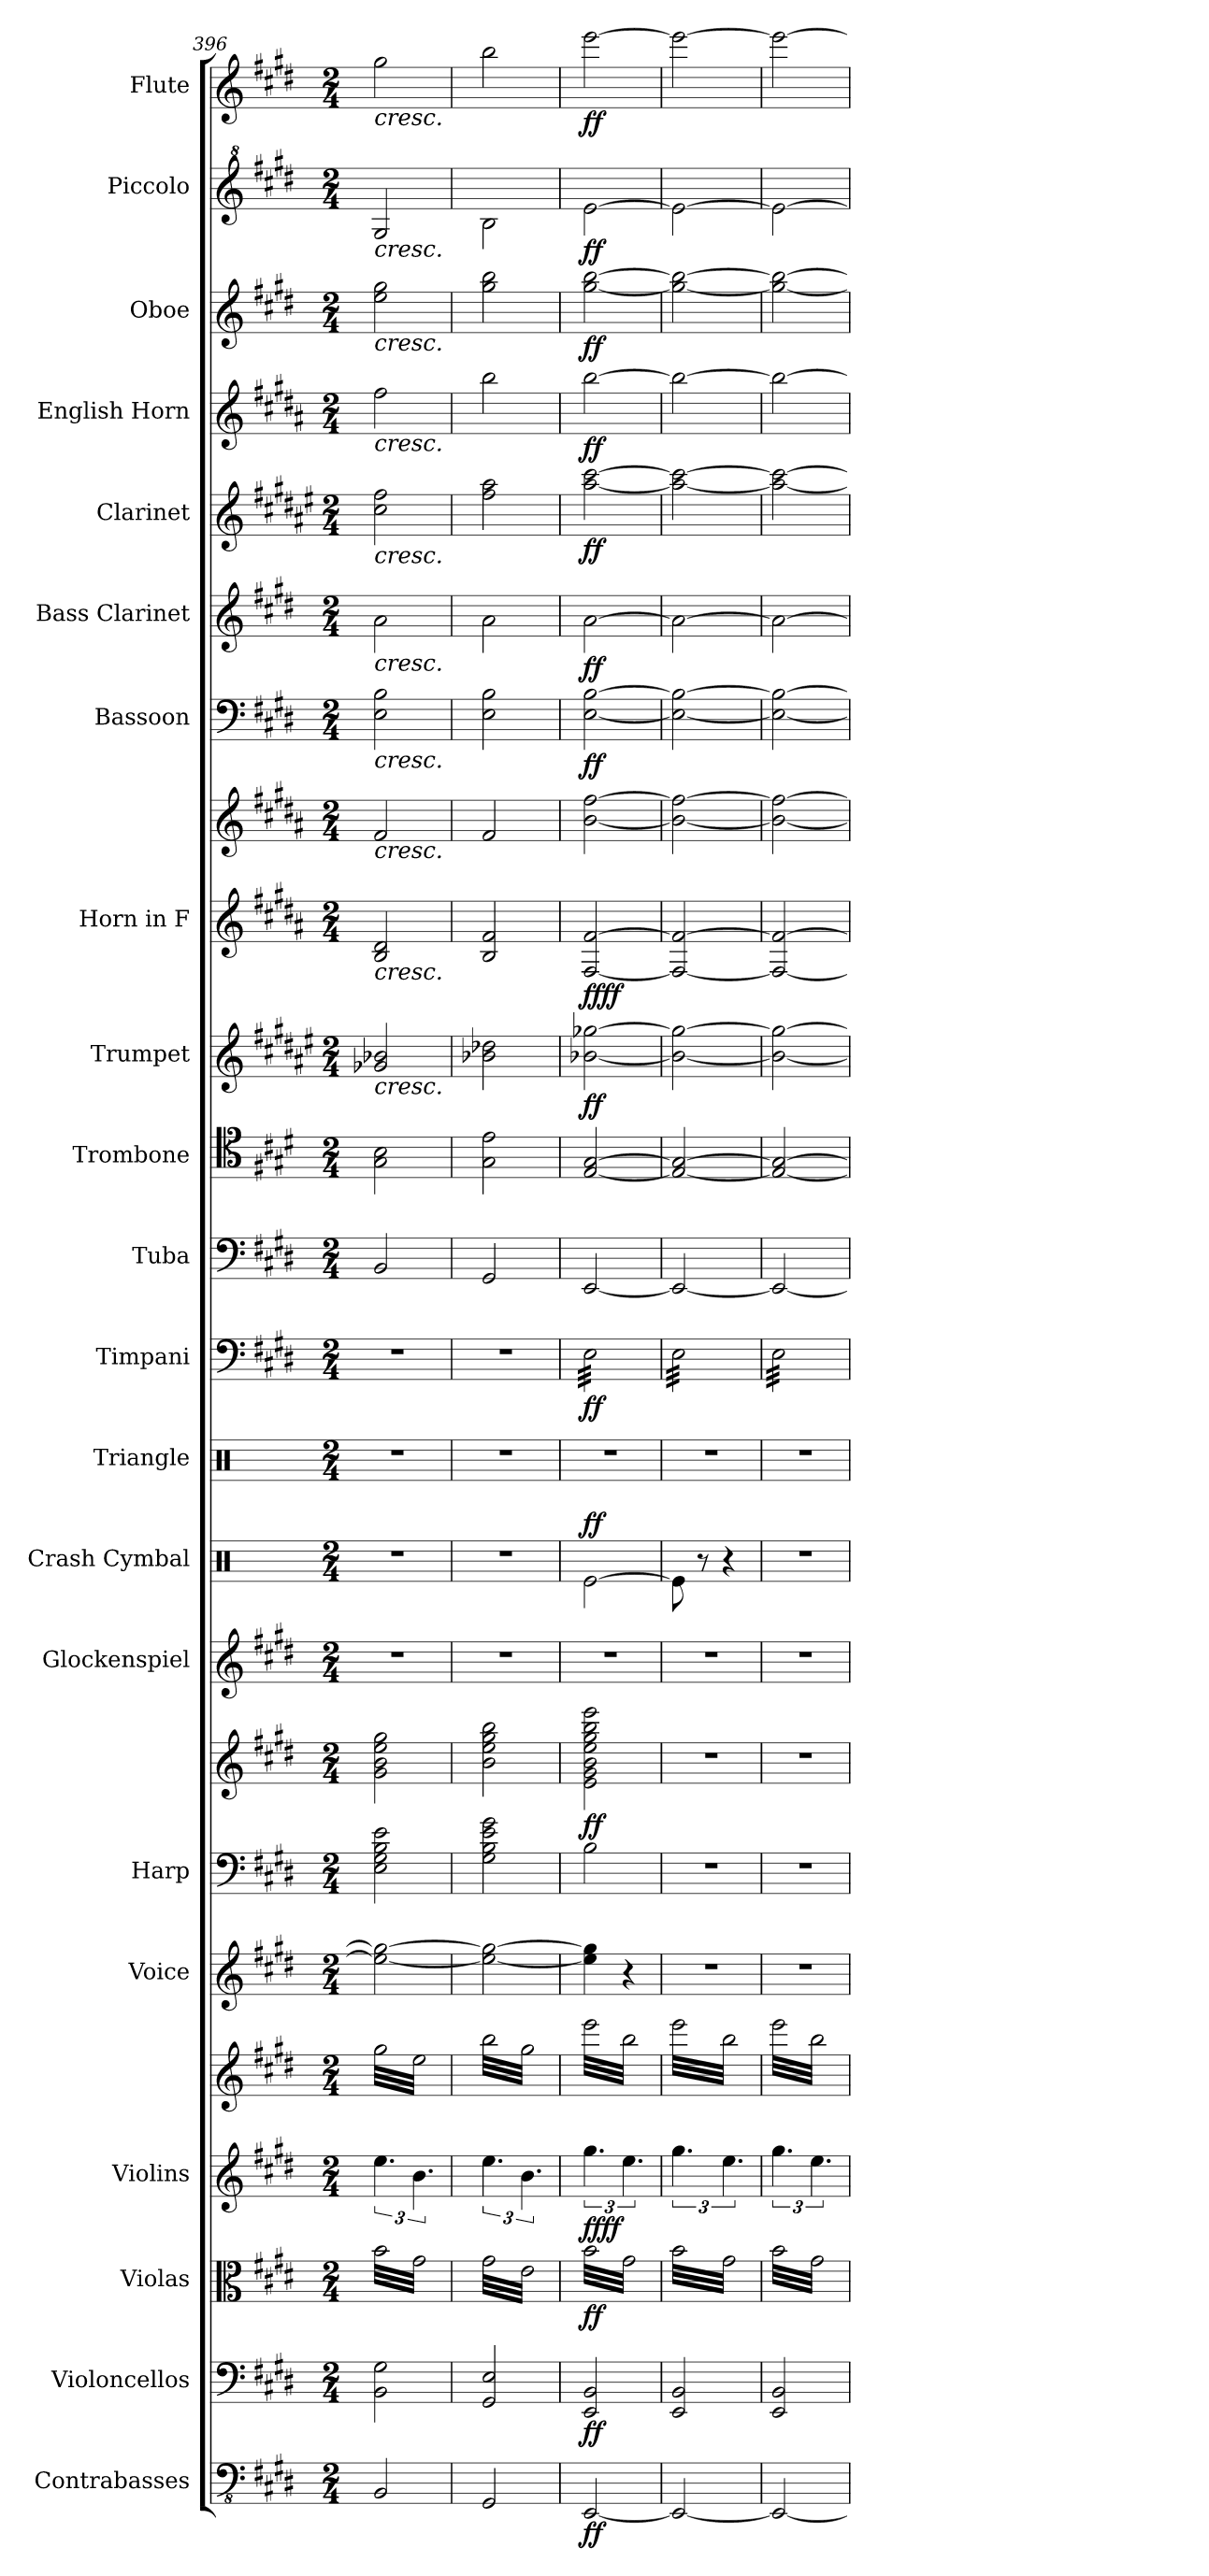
**kern	**dynam	**kern	**dynam	**kern	**dynam	**kern	**kern	**dynam	**kern	**kern	**kern	**dynam	**kern	**kern	**dynam	**kern	**kern	**dynam	**kern	**kern	**kern	**dynam	**kern	**kern	**dynam	**kern	**dynam	**kern	**dynam	**kern	**dynam	**kern	**dynam	**kern	**dynam	**kern	**dynam	**kern	**dynam
*part21	*part21	*part20	*part20	*part19	*part19	*part18	*part18	*part18	*part17	*part16	*part16	*part16	*part15	*part14	*part14	*part13	*part12	*part12	*part11	*part10	*part9	*part9	*part8	*part8	*part8	*part7	*part7	*part6	*part6	*part5	*part5	*part4	*part4	*part3	*part3	*part2	*part2	*part1	*part1
*staff24	*staff24	*staff23	*staff23	*staff22	*staff22	*staff21	*staff20	*staff20/21	*staff19	*staff18	*staff17	*staff17/18	*staff16	*staff15	*staff15	*staff14	*staff13	*staff13	*staff12	*staff11	*staff10	*staff10	*staff9	*staff8	*staff8/9	*staff7	*staff7	*staff6	*staff6	*staff5	*staff5	*staff4	*staff4	*staff3	*staff3	*staff2	*staff2	*staff1	*staff1
*I"Contrabasses	*	*I"Violoncellos	*	*I"Violas	*	*I"Violins	*	*	*I"Voice	*I"Harp	*	*	*I"Glockenspiel	*I"Crash Cymbal	*	*I"Triangle	*I"Timpani	*	*I"Tuba	*I"Trombone	*I"Trumpet	*	*I"Horn in F	*	*	*I"Bassoon	*	*I"Bass Clarinet	*	*I"Clarinet	*	*I"English Horn	*	*I"Oboe	*	*I"Piccolo	*	*I"Flute	*
*I'Cbs.	*	*I'Vcs.	*	*I'Vlas.	*	*I'Vlns.	*	*	*I'Vo.	*I'Hrp.	*	*	*I'Glk.	*I'Cr. Cym.	*	*I'Trgl.	*I'Timp.	*	*I'Tba.	*I'Tbn.	*I'Tpt.	*	*	*	*	*I'Bsn.	*	*I'B. Cl.	*	*I'Cl.	*	*I'E. Hn.	*	*I'Ob.	*	*I'Picc.	*	*I'Fl.	*
*clefFv4	*	*clefF4	*	*clefC3	*	*clefG2	*clefG2	*	*clefG2	*clefF4	*clefG2	*	*clefG2	*clefX	*	*clefX	*clefF4	*	*clefF4	*clefC4	*clefG2	*	*clefG2	*clefG2	*	*clefF4	*	*clefG2	*	*clefG2	*	*clefG2	*	*clefG2	*	*clefG^2	*	*clefG2	*
*	*	*	*	*	*	*	*	*	*	*	*	*	*ITrd-14c-24	*	*	*	*	*	*	*	*ITrd1c2	*	*ITrd4c7	*ITrd4c7	*	*	*	*ITrd8c14	*	*ITrd1c2	*	*ITrd4c7	*	*	*	*ITrd-7c-12	*	*	*
*k[f#c#g#d#]	*	*k[f#c#g#d#]	*	*k[f#c#g#d#]	*	*k[f#c#g#d#]	*k[f#c#g#d#]	*	*k[f#c#g#d#]	*k[f#c#g#d#]	*k[f#c#g#d#]	*	*k[f#c#g#d#]	*k[]	*	*k[]	*k[f#c#g#d#]	*	*k[f#c#g#d#]	*k[f#c#g#d#]	*k[f#c#g#d#]	*	*k[f#c#g#d#]	*k[f#c#g#d#]	*	*k[f#c#g#d#]	*	*k[f#c#g#d#]	*	*k[f#c#g#d#]	*	*k[f#c#g#d#]	*	*k[f#c#g#d#]	*	*k[f#c#g#d#]	*	*k[f#c#g#d#]	*
*M2/4	*	*M2/4	*	*M2/4	*	*M2/4	*M2/4	*	*M2/4	*M2/4	*M2/4	*	*M2/4	*M2/4	*	*M2/4	*M2/4	*	*M2/4	*M2/4	*M2/4	*	*M2/4	*M2/4	*	*M2/4	*	*M2/4	*	*M2/4	*	*M2/4	*	*M2/4	*	*M2/4	*	*M2/4	*
=396	=396	=396	=396	=396	=396	=396	=396	=396	=396	=396	=396	=396	=396	=396	=396	=396	=396	=396	=396	=396	=396	=396	=396	=396	=396	=396	=396	=396	=396	=396	=396	=396	=396	=396	=396	=396	=396	=396	=396
!	!	!	!	!	!	!	!	!	!	!	!	!	!	!	!	!	!	!	!	!	!	!	!	!	!	!	!	!	!	!	!	!	!	!	!	!	!	!LO:TX:b:i:t=cresc.	!
!	!	!	!	!	!	!	!	!	!	!	!	!	!	!	!	!	!	!	!	!	!	!	!	!	!	!	!	!	!	!	!	!	!	!	!	!LO:TX:b:i:t=cresc.	!	!	!
!	!	!	!	!	!	!	!	!	!	!	!	!	!	!	!	!	!	!	!	!	!	!	!	!	!	!	!	!	!	!	!	!	!	!LO:TX:b:i:t=cresc.	!	!	!	!	!
!	!	!	!	!	!	!	!	!	!	!	!	!	!	!	!	!	!	!	!	!	!	!	!	!	!	!	!	!	!	!	!	!LO:TX:b:i:t=cresc.	!	!	!	!	!	!	!
!	!	!	!	!	!	!	!	!	!	!	!	!	!	!	!	!	!	!	!	!	!	!	!	!	!	!	!	!	!	!LO:TX:b:i:t=cresc.	!	!	!	!	!	!	!	!	!
!	!	!	!	!	!	!	!	!	!	!	!	!	!	!	!	!	!	!	!	!	!	!	!	!	!	!	!	!LO:TX:b:i:t=cresc.	!	!	!	!	!	!	!	!	!	!	!
!	!	!	!	!	!	!	!	!	!	!	!	!	!	!	!	!	!	!	!	!	!	!	!	!	!	!LO:TX:b:i:t=cresc.	!	!	!	!	!	!	!	!	!	!	!	!	!
!	!	!	!	!	!	!	!	!	!	!	!	!	!	!	!	!	!	!	!	!	!	!	!	!LO:TX:b:i:t=cresc.	!	!	!	!	!	!	!	!	!	!	!	!	!	!	!
!	!	!	!	!	!	!	!	!	!	!	!	!	!	!	!	!	!	!	!	!	!	!	!LO:TX:b:i:t=cresc.	!	!	!	!	!	!	!	!	!	!	!	!	!	!	!	!
!	!	!	!	!	!	!	!	!	!	!	!	!	!	!	!	!	!	!	!	!	!LO:TX:b:i:t=cresc.	!	!	!	!	!	!	!	!	!	!	!	!	!	!	!	!	!	!
*	*	*	*	*tremolo	*	*	*	*	*	*	*	*	*	*	*	*	*	*	*	*	*	*	*	*	*	*	*	*	*	*	*	*	*	*	*	*	*	*	*
*	*	*	*	*	*	*	*tremolo	*	*	*	*	*	*	*	*	*	*	*	*	*	*	*	*	*	*	*	*	*	*	*	*	*	*	*	*	*	*	*	*
2BBB/	.	2BB\ 2G#\	.	32b\LLL	.	6.ee\	32gg#\LLL	.	2ee\_ 2gg#\_	2E\ 2G#\ 2B\ 2e\	2g#\ 2b\ 2ee\ 2gg#\	.	2r	2r	.	2r	2r	.	2BB/	2G#\ 2B\	2f-X/ 2a-X/	.	2E/ 2G#/	2B/	.	2E\ 2B\	.	2A\	.	2b\ 2ee\	.	2b\	.	2ee\ 2gg#\	.	2gg#/	.	2gg#\	.
.	.	.	.	32g#\	.	.	32ee\	.	.	.	.	.	.	.	.	.	.	.	.	.	.	.	.	.	.	.	.	.	.	.	.	.	.	.	.	.	.	.	.
.	.	.	.	32b\	.	.	32gg#\	.	.	.	.	.	.	.	.	.	.	.	.	.	.	.	.	.	.	.	.	.	.	.	.	.	.	.	.	.	.	.	.
.	.	.	.	32g#\	.	.	32ee\	.	.	.	.	.	.	.	.	.	.	.	.	.	.	.	.	.	.	.	.	.	.	.	.	.	.	.	.	.	.	.	.
.	.	.	.	32b\	.	.	32gg#\	.	.	.	.	.	.	.	.	.	.	.	.	.	.	.	.	.	.	.	.	.	.	.	.	.	.	.	.	.	.	.	.
.	.	.	.	32g#\	.	.	32ee\	.	.	.	.	.	.	.	.	.	.	.	.	.	.	.	.	.	.	.	.	.	.	.	.	.	.	.	.	.	.	.	.
.	.	.	.	32b\	.	.	32gg#\	.	.	.	.	.	.	.	.	.	.	.	.	.	.	.	.	.	.	.	.	.	.	.	.	.	.	.	.	.	.	.	.
.	.	.	.	32g#\	.	.	32ee\	.	.	.	.	.	.	.	.	.	.	.	.	.	.	.	.	.	.	.	.	.	.	.	.	.	.	.	.	.	.	.	.
.	.	.	.	32b\	.	6.b\	32gg#\	.	.	.	.	.	.	.	.	.	.	.	.	.	.	.	.	.	.	.	.	.	.	.	.	.	.	.	.	.	.	.	.
.	.	.	.	32g#\	.	.	32ee\	.	.	.	.	.	.	.	.	.	.	.	.	.	.	.	.	.	.	.	.	.	.	.	.	.	.	.	.	.	.	.	.
.	.	.	.	32b\	.	.	32gg#\	.	.	.	.	.	.	.	.	.	.	.	.	.	.	.	.	.	.	.	.	.	.	.	.	.	.	.	.	.	.	.	.
.	.	.	.	32g#\	.	.	32ee\	.	.	.	.	.	.	.	.	.	.	.	.	.	.	.	.	.	.	.	.	.	.	.	.	.	.	.	.	.	.	.	.
.	.	.	.	32b\	.	.	32gg#\	.	.	.	.	.	.	.	.	.	.	.	.	.	.	.	.	.	.	.	.	.	.	.	.	.	.	.	.	.	.	.	.
.	.	.	.	32g#\	.	.	32ee\	.	.	.	.	.	.	.	.	.	.	.	.	.	.	.	.	.	.	.	.	.	.	.	.	.	.	.	.	.	.	.	.
.	.	.	.	32b\	.	.	32gg#\	.	.	.	.	.	.	.	.	.	.	.	.	.	.	.	.	.	.	.	.	.	.	.	.	.	.	.	.	.	.	.	.
.	.	.	.	32g#\JJJ	.	.	32ee\JJJ	.	.	.	.	.	.	.	.	.	.	.	.	.	.	.	.	.	.	.	.	.	.	.	.	.	.	.	.	.	.	.	.
=397	=397	=397	=397	=397	=397	=397	=397	=397	=397	=397	=397	=397	=397	=397	=397	=397	=397	=397	=397	=397	=397	=397	=397	=397	=397	=397	=397	=397	=397	=397	=397	=397	=397	=397	=397	=397	=397	=397	=397
2GGG#/	.	2GG#/ 2E/	.	32g#\LLL	.	6.ee\	32bb\LLL	.	2ee\_ 2gg#\_	2G#\ 2B\ 2e\ 2g#\	2b\ 2ee\ 2gg#\ 2bb\	.	2r	2r	.	2r	2r	.	2GG#/	2G#\ 2e\	2a-X\ 2cc-X\	.	2E/ 2B/	2B/	.	2E\ 2B\	.	2A\	.	2ee\ 2gg#\	.	2ee\	.	2gg#\ 2bb\	.	2bb\	.	2bb\	.
.	.	.	.	32e\	.	.	32gg#\	.	.	.	.	.	.	.	.	.	.	.	.	.	.	.	.	.	.	.	.	.	.	.	.	.	.	.	.	.	.	.	.
.	.	.	.	32g#\	.	.	32bb\	.	.	.	.	.	.	.	.	.	.	.	.	.	.	.	.	.	.	.	.	.	.	.	.	.	.	.	.	.	.	.	.
.	.	.	.	32e\	.	.	32gg#\	.	.	.	.	.	.	.	.	.	.	.	.	.	.	.	.	.	.	.	.	.	.	.	.	.	.	.	.	.	.	.	.
.	.	.	.	32g#\	.	.	32bb\	.	.	.	.	.	.	.	.	.	.	.	.	.	.	.	.	.	.	.	.	.	.	.	.	.	.	.	.	.	.	.	.
.	.	.	.	32e\	.	.	32gg#\	.	.	.	.	.	.	.	.	.	.	.	.	.	.	.	.	.	.	.	.	.	.	.	.	.	.	.	.	.	.	.	.
.	.	.	.	32g#\	.	.	32bb\	.	.	.	.	.	.	.	.	.	.	.	.	.	.	.	.	.	.	.	.	.	.	.	.	.	.	.	.	.	.	.	.
.	.	.	.	32e\	.	.	32gg#\	.	.	.	.	.	.	.	.	.	.	.	.	.	.	.	.	.	.	.	.	.	.	.	.	.	.	.	.	.	.	.	.
.	.	.	.	32g#\	.	6.b\	32bb\	.	.	.	.	.	.	.	.	.	.	.	.	.	.	.	.	.	.	.	.	.	.	.	.	.	.	.	.	.	.	.	.
.	.	.	.	32e\	.	.	32gg#\	.	.	.	.	.	.	.	.	.	.	.	.	.	.	.	.	.	.	.	.	.	.	.	.	.	.	.	.	.	.	.	.
.	.	.	.	32g#\	.	.	32bb\	.	.	.	.	.	.	.	.	.	.	.	.	.	.	.	.	.	.	.	.	.	.	.	.	.	.	.	.	.	.	.	.
.	.	.	.	32e\	.	.	32gg#\	.	.	.	.	.	.	.	.	.	.	.	.	.	.	.	.	.	.	.	.	.	.	.	.	.	.	.	.	.	.	.	.
.	.	.	.	32g#\	.	.	32bb\	.	.	.	.	.	.	.	.	.	.	.	.	.	.	.	.	.	.	.	.	.	.	.	.	.	.	.	.	.	.	.	.
.	.	.	.	32e\	.	.	32gg#\	.	.	.	.	.	.	.	.	.	.	.	.	.	.	.	.	.	.	.	.	.	.	.	.	.	.	.	.	.	.	.	.
.	.	.	.	32g#\	.	.	32bb\	.	.	.	.	.	.	.	.	.	.	.	.	.	.	.	.	.	.	.	.	.	.	.	.	.	.	.	.	.	.	.	.
.	.	.	.	32e\JJJ	.	.	32gg#\JJJ	.	.	.	.	.	.	.	.	.	.	.	.	.	.	.	.	.	.	.	.	.	.	.	.	.	.	.	.	.	.	.	.
=398	=398	=398	=398	=398	=398	=398	=398	=398	=398	=398	=398	=398	=398	=398	=398	=398	=398	=398	=398	=398	=398	=398	=398	=398	=398	=398	=398	=398	=398	=398	=398	=398	=398	=398	=398	=398	=398	=398	=398
!	!LO:DY:b	!	!LO:DY:b	!	!LO:DY:b	!	!	!LO:DY:b=2	!	!	!	!	!	!	!	!	!	!	!	!	!	!	!	!	!	!	!	!	!	!	!	!	!	!	!	!	!	!	!
!	!	!	!	!	!	!	!	!LO:DY:n=1:b	!	!	!	!LO:DY:b	!	!	!LO:DY:a	!	!	!LO:DY:b	!	!	!	!LO:DY:b	!	!	!LO:DY:b=2	!	!	!	!	!	!	!	!	!	!	!	!	!	!
!	!	!	!	!	!	!	!	!	!	!	!	!	!	!	!	!	!	!	!	!	!	!	!	!	!LO:DY:n=1:b	!	!LO:DY:b	!	!LO:DY:b	!	!LO:DY:b	!	!LO:DY:b	!	!LO:DY:b	!	!LO:DY:b	!	!LO:DY:b
*	*	*	*	*	*	*	*	*	*	*	*	*	*	*	*	*	*tremolo	*	*	*	*	*	*	*	*	*	*	*	*	*	*	*	*	*	*	*	*	*	*
[2EEE/	ff	2EE/ 2BB/	ff	32b\LLL	ff	6.gg#\	32eee\LLL	ff ff	4ee\] 4gg#\]	2B\	2e\ 2g#\ 2b\ 2ee\ 2gg#\ 2bb\ 2eee\	ff	2r	[2Re\	ff	2r	32E\LLL	ff	[2EE/	[2E/ [2G#/	[2a-X\ [2ff-X\	ff	[2BB/ [2B/	[2e\ [2b\	ff ff	[2E\ [2B\	ff	[2A\	ff	[2gg#\ [2bb\	ff	[2ee\	ff	[2gg#\ [2bb\	ff	[2eee\	ff	[2eee\	ff
.	.	.	.	32g#\	.	.	32bb\	.	.	.	.	.	.	.	.	.	32E\	.	.	.	.	.	.	.	.	.	.	.	.	.	.	.	.	.	.	.	.	.	.
.	.	.	.	32b\	.	.	32eee\	.	.	.	.	.	.	.	.	.	32E\	.	.	.	.	.	.	.	.	.	.	.	.	.	.	.	.	.	.	.	.	.	.
.	.	.	.	32g#\	.	.	32bb\	.	.	.	.	.	.	.	.	.	32E\	.	.	.	.	.	.	.	.	.	.	.	.	.	.	.	.	.	.	.	.	.	.
.	.	.	.	32b\	.	.	32eee\	.	.	.	.	.	.	.	.	.	32E\	.	.	.	.	.	.	.	.	.	.	.	.	.	.	.	.	.	.	.	.	.	.
.	.	.	.	32g#\	.	.	32bb\	.	.	.	.	.	.	.	.	.	32E\	.	.	.	.	.	.	.	.	.	.	.	.	.	.	.	.	.	.	.	.	.	.
.	.	.	.	32b\	.	.	32eee\	.	.	.	.	.	.	.	.	.	32E\	.	.	.	.	.	.	.	.	.	.	.	.	.	.	.	.	.	.	.	.	.	.
.	.	.	.	32g#\	.	.	32bb\	.	.	.	.	.	.	.	.	.	32E\	.	.	.	.	.	.	.	.	.	.	.	.	.	.	.	.	.	.	.	.	.	.
.	.	.	.	32b\	.	6.ee\	32eee\	.	4r	.	.	.	.	.	.	.	32E\	.	.	.	.	.	.	.	.	.	.	.	.	.	.	.	.	.	.	.	.	.	.
.	.	.	.	32g#\	.	.	32bb\	.	.	.	.	.	.	.	.	.	32E\	.	.	.	.	.	.	.	.	.	.	.	.	.	.	.	.	.	.	.	.	.	.
.	.	.	.	32b\	.	.	32eee\	.	.	.	.	.	.	.	.	.	32E\	.	.	.	.	.	.	.	.	.	.	.	.	.	.	.	.	.	.	.	.	.	.
.	.	.	.	32g#\	.	.	32bb\	.	.	.	.	.	.	.	.	.	32E\	.	.	.	.	.	.	.	.	.	.	.	.	.	.	.	.	.	.	.	.	.	.
.	.	.	.	32b\	.	.	32eee\	.	.	.	.	.	.	.	.	.	32E\	.	.	.	.	.	.	.	.	.	.	.	.	.	.	.	.	.	.	.	.	.	.
.	.	.	.	32g#\	.	.	32bb\	.	.	.	.	.	.	.	.	.	32E\	.	.	.	.	.	.	.	.	.	.	.	.	.	.	.	.	.	.	.	.	.	.
.	.	.	.	32b\	.	.	32eee\	.	.	.	.	.	.	.	.	.	32E\	.	.	.	.	.	.	.	.	.	.	.	.	.	.	.	.	.	.	.	.	.	.
.	.	.	.	32g#\JJJ	.	.	32bb\JJJ	.	.	.	.	.	.	.	.	.	32E\JJJ	.	.	.	.	.	.	.	.	.	.	.	.	.	.	.	.	.	.	.	.	.	.
=399	=399	=399	=399	=399	=399	=399	=399	=399	=399	=399	=399	=399	=399	=399	=399	=399	=399	=399	=399	=399	=399	=399	=399	=399	=399	=399	=399	=399	=399	=399	=399	=399	=399	=399	=399	=399	=399	=399	=399
2EEE/_	.	2EE/ 2BB/	.	32b\LLL	.	6.gg#\	32eee\LLL	.	2r	2r	2r	.	2r	8Re\]	.	2r	32E\LLL	.	2EE/_	2E/_ 2G#/_	2a-\_ 2ff-\_	.	2BB/_ 2B/_	2e\_ 2b\_	.	2E\_ 2B\_	.	2A\_	.	2gg#\_ 2bb\_	.	2ee\_	.	2gg#\_ 2bb\_	.	2eee\_	.	2eee\_	.
.	.	.	.	32g#\	.	.	32bb\	.	.	.	.	.	.	.	.	.	32E\	.	.	.	.	.	.	.	.	.	.	.	.	.	.	.	.	.	.	.	.	.	.
.	.	.	.	32b\	.	.	32eee\	.	.	.	.	.	.	.	.	.	32E\	.	.	.	.	.	.	.	.	.	.	.	.	.	.	.	.	.	.	.	.	.	.
.	.	.	.	32g#\	.	.	32bb\	.	.	.	.	.	.	.	.	.	32E\	.	.	.	.	.	.	.	.	.	.	.	.	.	.	.	.	.	.	.	.	.	.
.	.	.	.	32b\	.	.	32eee\	.	.	.	.	.	.	8r	.	.	32E\	.	.	.	.	.	.	.	.	.	.	.	.	.	.	.	.	.	.	.	.	.	.
.	.	.	.	32g#\	.	.	32bb\	.	.	.	.	.	.	.	.	.	32E\	.	.	.	.	.	.	.	.	.	.	.	.	.	.	.	.	.	.	.	.	.	.
.	.	.	.	32b\	.	.	32eee\	.	.	.	.	.	.	.	.	.	32E\	.	.	.	.	.	.	.	.	.	.	.	.	.	.	.	.	.	.	.	.	.	.
.	.	.	.	32g#\	.	.	32bb\	.	.	.	.	.	.	.	.	.	32E\	.	.	.	.	.	.	.	.	.	.	.	.	.	.	.	.	.	.	.	.	.	.
.	.	.	.	32b\	.	6.ee\	32eee\	.	.	.	.	.	.	4r	.	.	32E\	.	.	.	.	.	.	.	.	.	.	.	.	.	.	.	.	.	.	.	.	.	.
.	.	.	.	32g#\	.	.	32bb\	.	.	.	.	.	.	.	.	.	32E\	.	.	.	.	.	.	.	.	.	.	.	.	.	.	.	.	.	.	.	.	.	.
.	.	.	.	32b\	.	.	32eee\	.	.	.	.	.	.	.	.	.	32E\	.	.	.	.	.	.	.	.	.	.	.	.	.	.	.	.	.	.	.	.	.	.
.	.	.	.	32g#\	.	.	32bb\	.	.	.	.	.	.	.	.	.	32E\	.	.	.	.	.	.	.	.	.	.	.	.	.	.	.	.	.	.	.	.	.	.
.	.	.	.	32b\	.	.	32eee\	.	.	.	.	.	.	.	.	.	32E\	.	.	.	.	.	.	.	.	.	.	.	.	.	.	.	.	.	.	.	.	.	.
.	.	.	.	32g#\	.	.	32bb\	.	.	.	.	.	.	.	.	.	32E\	.	.	.	.	.	.	.	.	.	.	.	.	.	.	.	.	.	.	.	.	.	.
.	.	.	.	32b\	.	.	32eee\	.	.	.	.	.	.	.	.	.	32E\	.	.	.	.	.	.	.	.	.	.	.	.	.	.	.	.	.	.	.	.	.	.
.	.	.	.	32g#\JJJ	.	.	32bb\JJJ	.	.	.	.	.	.	.	.	.	32E\JJJ	.	.	.	.	.	.	.	.	.	.	.	.	.	.	.	.	.	.	.	.	.	.
=400	=400	=400	=400	=400	=400	=400	=400	=400	=400	=400	=400	=400	=400	=400	=400	=400	=400	=400	=400	=400	=400	=400	=400	=400	=400	=400	=400	=400	=400	=400	=400	=400	=400	=400	=400	=400	=400	=400	=400
2EEE/_	.	2EE/ 2BB/	.	32b\LLL	.	6.gg#\	32eee\LLL	.	2r	2r	2r	.	2r	2r	.	2r	32E\LLL	.	2EE/_	2E/_ 2G#/_	2a-\_ 2ff-\_	.	2BB/_ 2B/_	2e\_ 2b\_	.	2E\_ 2B\_	.	2A\_	.	2gg#\_ 2bb\_	.	2ee\_	.	2gg#\_ 2bb\_	.	2eee\_	.	2eee\_	.
.	.	.	.	32g#\	.	.	32bb\	.	.	.	.	.	.	.	.	.	32E\	.	.	.	.	.	.	.	.	.	.	.	.	.	.	.	.	.	.	.	.	.	.
.	.	.	.	32b\	.	.	32eee\	.	.	.	.	.	.	.	.	.	32E\	.	.	.	.	.	.	.	.	.	.	.	.	.	.	.	.	.	.	.	.	.	.
.	.	.	.	32g#\	.	.	32bb\	.	.	.	.	.	.	.	.	.	32E\	.	.	.	.	.	.	.	.	.	.	.	.	.	.	.	.	.	.	.	.	.	.
.	.	.	.	32b\	.	.	32eee\	.	.	.	.	.	.	.	.	.	32E\	.	.	.	.	.	.	.	.	.	.	.	.	.	.	.	.	.	.	.	.	.	.
.	.	.	.	32g#\	.	.	32bb\	.	.	.	.	.	.	.	.	.	32E\	.	.	.	.	.	.	.	.	.	.	.	.	.	.	.	.	.	.	.	.	.	.
.	.	.	.	32b\	.	.	32eee\	.	.	.	.	.	.	.	.	.	32E\	.	.	.	.	.	.	.	.	.	.	.	.	.	.	.	.	.	.	.	.	.	.
.	.	.	.	32g#\	.	.	32bb\	.	.	.	.	.	.	.	.	.	32E\	.	.	.	.	.	.	.	.	.	.	.	.	.	.	.	.	.	.	.	.	.	.
.	.	.	.	32b\	.	6.ee\	32eee\	.	.	.	.	.	.	.	.	.	32E\	.	.	.	.	.	.	.	.	.	.	.	.	.	.	.	.	.	.	.	.	.	.
.	.	.	.	32g#\	.	.	32bb\	.	.	.	.	.	.	.	.	.	32E\	.	.	.	.	.	.	.	.	.	.	.	.	.	.	.	.	.	.	.	.	.	.
.	.	.	.	32b\	.	.	32eee\	.	.	.	.	.	.	.	.	.	32E\	.	.	.	.	.	.	.	.	.	.	.	.	.	.	.	.	.	.	.	.	.	.
.	.	.	.	32g#\	.	.	32bb\	.	.	.	.	.	.	.	.	.	32E\	.	.	.	.	.	.	.	.	.	.	.	.	.	.	.	.	.	.	.	.	.	.
.	.	.	.	32b\	.	.	32eee\	.	.	.	.	.	.	.	.	.	32E\	.	.	.	.	.	.	.	.	.	.	.	.	.	.	.	.	.	.	.	.	.	.
.	.	.	.	32g#\	.	.	32bb\	.	.	.	.	.	.	.	.	.	32E\	.	.	.	.	.	.	.	.	.	.	.	.	.	.	.	.	.	.	.	.	.	.
.	.	.	.	32b\	.	.	32eee\	.	.	.	.	.	.	.	.	.	32E\	.	.	.	.	.	.	.	.	.	.	.	.	.	.	.	.	.	.	.	.	.	.
.	.	.	.	32g#\JJJ	.	.	32bb\JJJ	.	.	.	.	.	.	.	.	.	32E\JJJ	.	.	.	.	.	.	.	.	.	.	.	.	.	.	.	.	.	.	.	.	.	.
*	*	*	*	*	*	*	*	*	*	*	*	*	*	*	*	*	*Xtremolo	*	*	*	*	*	*	*	*	*	*	*	*	*	*	*	*	*	*	*	*	*	*
*	*	*	*	*	*	*	*Xtremolo	*	*	*	*	*	*	*	*	*	*	*	*	*	*	*	*	*	*	*	*	*	*	*	*	*	*	*	*	*	*	*	*
*	*	*	*	*Xtremolo	*	*	*	*	*	*	*	*	*	*	*	*	*	*	*	*	*	*	*	*	*	*	*	*	*	*	*	*	*	*	*	*	*	*	*
.	.	.	.	.	.	.	.	.	.	.	.	.	.	.	.	.	.	.	.	.	.	.	.	.	.	.	.	.	.	.	.	.	.	.	.	.	.	.	.
.	.	.	.	.	.	.	.	.	.	.	.	.	.	.	.	.	.	.	.	.	.	.	.	.	.	.	.	.	.	.	.	.	.	.	.	.	.	.	.
.	.	.	.	.	.	.	.	.	.	.	.	.	.	.	.	.	.	.	.	.	.	.	.	.	.	.	.	.	.	.	.	.	.	.	.	.	.	.	.
.	.	.	.	.	.	.	.	.	.	.	.	.	.	.	.	.	.	.	.	.	.	.	.	.	.	.	.	.	.	.	.	.	.	.	.	.	.	.	.
.	.	.	.	.	.	.	.	.	.	.	.	.	.	.	.	.	.	.	.	.	.	.	.	.	.	.	.	.	.	.	.	.	.	.	.	.	.	.	.
.	.	.	.	.	.	.	.	.	.	.	.	.	.	.	.	.	.	.	.	.	.	.	.	.	.	.	.	.	.	.	.	.	.	.	.	.	.	.	.
.	.	.	.	.	.	.	.	.	.	.	.	.	.	.	.	.	.	.	.	.	.	.	.	.	.	.	.	.	.	.	.	.	.	.	.	.	.	.	.
.	.	.	.	.	.	.	.	.	.	.	.	.	.	.	.	.	.	.	.	.	.	.	.	.	.	.	.	.	.	.	.	.	.	.	.	.	.	.	.
=	=	=	=	=	=	=	=	=	=	=	=	=	=	=	=	=	=	=	=	=	=	=	=	=	=	=	=	=	=	=	=	=	=	=	=	=	=	=	=
*-	*-	*-	*-	*-	*-	*-	*-	*-	*-	*-	*-	*-	*-	*-	*-	*-	*-	*-	*-	*-	*-	*-	*-	*-	*-	*-	*-	*-	*-	*-	*-	*-	*-	*-	*-	*-	*-	*-	*-
